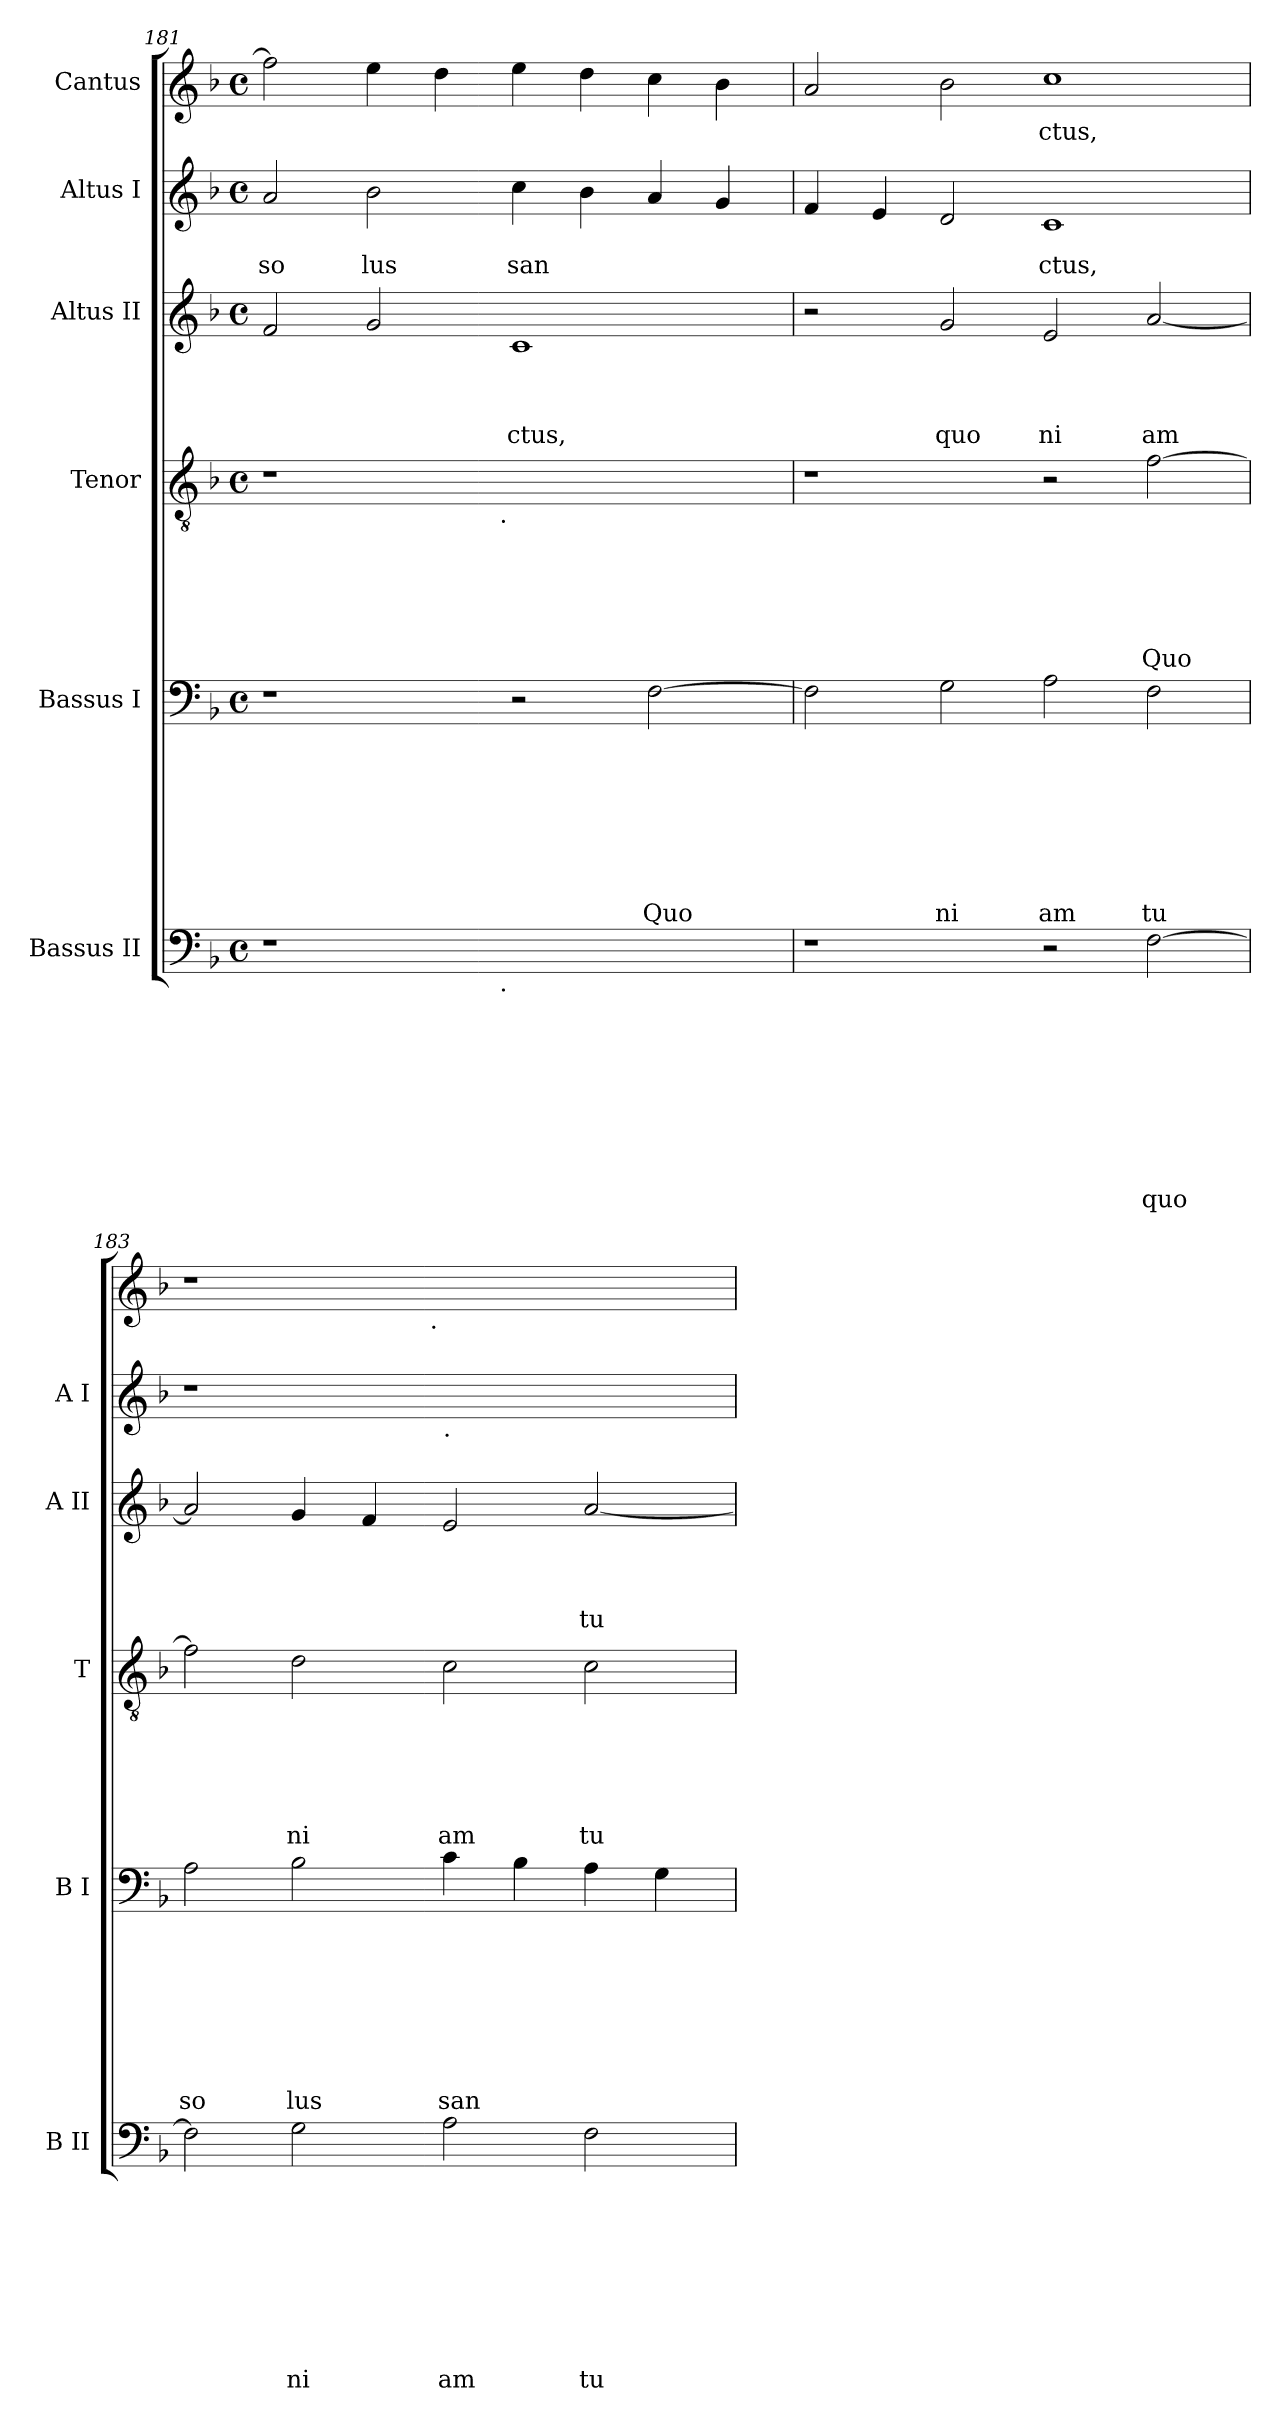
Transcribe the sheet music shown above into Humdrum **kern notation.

**kern	**text	**text	**text	**text	**text	**text	**text	**text	**text	**kern	**text	**text	**text	**text	**text	**text	**text	**text	**kern	**text	**text	**text	**text	**text	**text	**kern	**text	**text	**text	**text	**kern	**text	**text	**kern	**text
*part6	*part6	*part6	*part6	*part6	*part6	*part6	*part6	*part6	*part6	*part5	*part5	*part5	*part5	*part5	*part5	*part5	*part5	*part5	*part4	*part4	*part4	*part4	*part4	*part4	*part4	*part3	*part3	*part3	*part3	*part3	*part2	*part2	*part2	*part1	*part1
*staff6	*staff6	*staff6	*staff6	*staff6	*staff6	*staff6	*staff6	*staff6	*staff6	*staff5	*staff5	*staff5	*staff5	*staff5	*staff5	*staff5	*staff5	*staff5	*staff4	*staff4	*staff4	*staff4	*staff4	*staff4	*staff4	*staff3	*staff3	*staff3	*staff3	*staff3	*staff2	*staff2	*staff2	*staff1	*staff1
*I"Bassus II	*	*	*	*	*	*	*	*	*	*I"Bassus I	*	*	*	*	*	*	*	*	*I"Tenor	*	*	*	*	*	*	*I"Altus II	*	*	*	*	*I"Altus I	*	*	*I"Cantus	*
*I'B II	*	*	*	*	*	*	*	*	*	*I'B I	*	*	*	*	*	*	*	*	*I'T	*	*	*	*	*	*	*I'A II	*	*	*	*	*I'A I	*	*	*	*
*clefF4	*	*	*	*	*	*	*	*	*	*clefF4	*	*	*	*	*	*	*	*	*clefGv2	*	*	*	*	*	*	*clefG2	*	*	*	*	*clefG2	*	*	*clefG2	*
*k[b-]	*	*	*	*	*	*	*	*	*	*k[b-]	*	*	*	*	*	*	*	*	*k[b-]	*	*	*	*	*	*	*k[b-]	*	*	*	*	*k[b-]	*	*	*k[b-]	*
*F:	*	*	*	*	*	*	*	*	*	*F:	*	*	*	*	*	*	*	*	*F:	*	*	*	*	*	*	*F:	*	*	*	*	*F:	*	*	*F:	*
*M4/4	*	*	*	*	*	*	*	*	*	*M4/4	*	*	*	*	*	*	*	*	*M4/4	*	*	*	*	*	*	*M4/4	*	*	*	*	*M4/4	*	*	*M4/4	*
*met(c)	*	*	*	*	*	*	*	*	*	*met(c)	*	*	*	*	*	*	*	*	*met(c)	*	*	*	*	*	*	*met(c)	*	*	*	*	*met(c)	*	*	*met(c)	*
=181	=181	=181	=181	=181	=181	=181	=181	=181	=181	=181	=181	=181	=181	=181	=181	=181	=181	=181	=181	=181	=181	=181	=181	=181	=181	=181	=181	=181	=181	=181	=181	=181	=181	=181	=181
!	!	!	!	!	!	!	!	!	!	!	!	!	!	!	!	!	!	!	!	!	!	!	!	!	!	!	!	!	!	!	!	!	!LO:LY:b	!	!
*^	*	*	*	*	*	*	*	*	*	*	*	*	*	*	*	*	*	*	*^	*	*	*	*	*	*	*	*	*	*	*	*	*	*	*	*
1r	2ryy	.	.	.	.	.	.	.	.	.	1r	.	.	.	.	.	.	.	.	1r	2ryy	.	.	.	.	.	.	2f/	.	.	.	.	2a/	.	so	2ff\]	.
!	!	!	!	!	!	!	!	!	!	!	!	!	!	!	!	!	!	!	!	!	!	!	!	!	!	!	!	!	!	!	!	!	!	!	!LO:LY:b	!	!
.	4ryy	.	.	.	.	.	.	.	.	.	.	.	.	.	.	.	.	.	.	.	4ryy	.	.	.	.	.	.	2g/	.	.	.	.	2b-\	.	lus	4ee\	.
.	8...ryy	.	.	.	.	.	.	.	.	.	.	.	.	.	.	.	.	.	.	.	8...ryy	.	.	.	.	.	.	.	.	.	.	.	.	.	.	4dd\	.
!	!	!	!	!	!	!	!	!	!	!	!	!	!	!	!	!	!	!	!	!	!LO:TX:b:t=.	!	!	!	!	!	!	!	!	!	!	!	!	!	!	!	!
!	!LO:TX:b:t=.	!	!	!	!	!	!	!	!	!	!	!	!	!	!	!	!	!	!	!	!	!	!	!	!	!	!	!	!	!	!	!	!	!	!	!	!
.	1ryy	.	.	.	.	.	.	.	.	.	.	.	.	.	.	.	.	.	.	.	1ryy	.	.	.	.	.	.	.	.	.	.	.	.	.	.	.	.
!	!	!	!	!	!	!	!	!	!	!	!	!	!	!	!	!	!	!	!	!	!	!	!	!	!	!	!	!	!	!	!	!LO:LY:b	!	!	!LO:LY:b	!	!
1ryy	.	.	.	.	.	.	.	.	.	.	2r	.	.	.	.	.	.	.	.	1ryy	.	.	.	.	.	.	.	1c	.	.	.	ctus,	4cc\	.	san	4ee\	.
.	.	.	.	.	.	.	.	.	.	.	.	.	.	.	.	.	.	.	.	.	.	.	.	.	.	.	.	.	.	.	.	.	4b-\	.	.	4dd\	.
!	!	!	!	!	!	!	!	!	!	!	!	!	!	!	!	!	!	!	!LO:LY:b	!	!	!	!	!	!	!	!	!	!	!	!	!	!	!	!	!	!
.	.	.	.	.	.	.	.	.	.	.	[>2F\	.	.	.	.	.	.	.	Quo	.	.	.	.	.	.	.	.	.	.	.	.	.	4a/	.	.	4cc\	.
.	.	.	.	.	.	.	.	.	.	.	.	.	.	.	.	.	.	.	.	.	.	.	.	.	.	.	.	.	.	.	.	.	4g/	.	.	4b-\	.
.	64ryy	.	.	.	.	.	.	.	.	.	.	.	.	.	.	.	.	.	.	.	64ryy	.	.	.	.	.	.	.	.	.	.	.	.	.	.	.	.
*v	*v	*	*	*	*	*	*	*	*	*	*	*	*	*	*	*	*	*	*	*v	*v	*	*	*	*	*	*	*	*	*	*	*	*	*	*	*	*
=182	=182	=182	=182	=182	=182	=182	=182	=182	=182	=182	=182	=182	=182	=182	=182	=182	=182	=182	=182	=182	=182	=182	=182	=182	=182	=182	=182	=182	=182	=182	=182	=182	=182	=182	=182
1r	.	.	.	.	.	.	.	.	.	2F\]	.	.	.	.	.	.	.	.	1r	.	.	.	.	.	.	2r	.	.	.	.	4f/	.	.	2a/	.
.	.	.	.	.	.	.	.	.	.	.	.	.	.	.	.	.	.	.	.	.	.	.	.	.	.	.	.	.	.	.	4e/	.	.	.	.
!	!	!	!	!	!	!	!	!	!	!	!	!	!	!	!	!	!	!LO:LY:b	!	!	!	!	!	!	!	!	!	!	!	!LO:LY:b	!	!	!	!	!
.	.	.	.	.	.	.	.	.	.	2G\	.	.	.	.	.	.	.	ni	.	.	.	.	.	.	.	2g/	.	.	.	quo	2d/	.	.	2b-\	.
!	!	!	!	!	!	!	!	!	!	!	!	!	!	!	!	!	!	!LO:LY:b	!	!	!	!	!	!	!	!	!	!	!	!LO:LY:b	!	!	!LO:LY:b	!	!LO:LY:b
2r	.	.	.	.	.	.	.	.	.	2A\	.	.	.	.	.	.	.	am	2r	.	.	.	.	.	.	2e/	.	.	.	ni	1c	.	ctus,	1cc	ctus,
!	!	!	!	!	!	!	!	!	!LO:LY:b	!	!	!	!	!	!	!	!	!LO:LY:b	!	!	!	!	!	!	!LO:LY:b	!	!	!	!	!LO:LY:b	!	!	!	!	!
[>2F\	.	.	.	.	.	.	.	.	quo	2F\	.	.	.	.	.	.	.	tu	[>2f\	.	.	.	.	.	Quo	[<2a/	.	.	.	am	.	.	.	.	.
=183	=183	=183	=183	=183	=183	=183	=183	=183	=183	=183	=183	=183	=183	=183	=183	=183	=183	=183	=183	=183	=183	=183	=183	=183	=183	=183	=183	=183	=183	=183	=183	=183	=183	=183	=183
!	!	!	!	!	!	!	!	!	!	!	!	!	!	!	!	!	!	!LO:LY:b	!	!	!	!	!	!	!	!	!	!	!	!	!	!	!	!	!
*	*	*	*	*	*	*	*	*	*	*	*	*	*	*	*	*	*	*	*	*	*	*	*	*	*	*	*	*	*	*	*	*	*	*^	*
2F\]	.	.	.	.	.	.	.	.	.	2A\	.	.	.	.	.	.	.	so	2f\]	.	.	.	.	.	.	2a/]	.	.	.	.	1r	.	.	1r	2ryy	.
!	!	!	!	!	!	!	!	!	!LO:LY:b	!	!	!	!	!	!	!	!	!LO:LY:b	!	!	!	!	!	!	!LO:LY:b	!	!	!	!	!	!	!	!	!	!	!
2G\	.	.	.	.	.	.	.	.	ni	2B-\	.	.	.	.	.	.	.	lus	2d\	.	.	.	.	.	ni	4g/	.	.	.	.	.	.	.	.	4ryy	.
.	.	.	.	.	.	.	.	.	.	.	.	.	.	.	.	.	.	.	.	.	.	.	.	.	.	4f/	.	.	.	.	.	.	.	.	8...ryy	.
!	!	!	!	!	!	!	!	!	!	!	!	!	!	!	!	!	!	!	!	!	!	!	!	!	!	!	!	!	!	!	!	!	!	!	!LO:TX:b:t=.	!
.	.	.	.	.	.	.	.	.	.	.	.	.	.	.	.	.	.	.	.	.	.	.	.	.	.	.	.	.	.	.	.	.	.	.	1ryy	.
!	!	!	!	!	!	!	!	!	!	!	!	!	!	!	!	!	!	!	!	!	!	!	!	!	!	!	!	!	!	!	!LO:TX:b:t=.	!	!	!	!	!
!	!	!	!	!	!	!	!	!	!LO:LY:b	!	!	!	!	!	!	!	!	!LO:LY:b	!	!	!	!	!	!	!LO:LY:b	!	!	!	!	!	!	!	!	!	!	!
2A\	.	.	.	.	.	.	.	.	am	4c\	.	.	.	.	.	.	.	san	2c\	.	.	.	.	.	am	2e/	.	.	.	.	1ryy	.	.	1ryy	.	.
.	.	.	.	.	.	.	.	.	.	4B-\	.	.	.	.	.	.	.	.	.	.	.	.	.	.	.	.	.	.	.	.	.	.	.	.	.	.
!	!	!	!	!	!	!	!	!	!LO:LY:b	!	!	!	!	!	!	!	!	!	!	!	!	!	!	!	!LO:LY:b	!	!	!	!	!LO:LY:b	!	!	!	!	!	!
2F\	.	.	.	.	.	.	.	.	tu	4A\	.	.	.	.	.	.	.	.	2c\	.	.	.	.	.	tu	[<2a/	.	.	.	tu	.	.	.	.	.	.
.	.	.	.	.	.	.	.	.	.	4G\	.	.	.	.	.	.	.	.	.	.	.	.	.	.	.	.	.	.	.	.	.	.	.	.	.	.
.	.	.	.	.	.	.	.	.	.	.	.	.	.	.	.	.	.	.	.	.	.	.	.	.	.	.	.	.	.	.	.	.	.	.	64ryy	.
*	*	*	*	*	*	*	*	*	*	*	*	*	*	*	*	*	*	*	*	*	*	*	*	*	*	*	*	*	*	*	*	*	*	*v	*v	*
=	=	=	=	=	=	=	=	=	=	=	=	=	=	=	=	=	=	=	=	=	=	=	=	=	=	=	=	=	=	=	=	=	=	=	=
*-	*-	*-	*-	*-	*-	*-	*-	*-	*-	*-	*-	*-	*-	*-	*-	*-	*-	*-	*-	*-	*-	*-	*-	*-	*-	*-	*-	*-	*-	*-	*-	*-	*-	*-	*-
